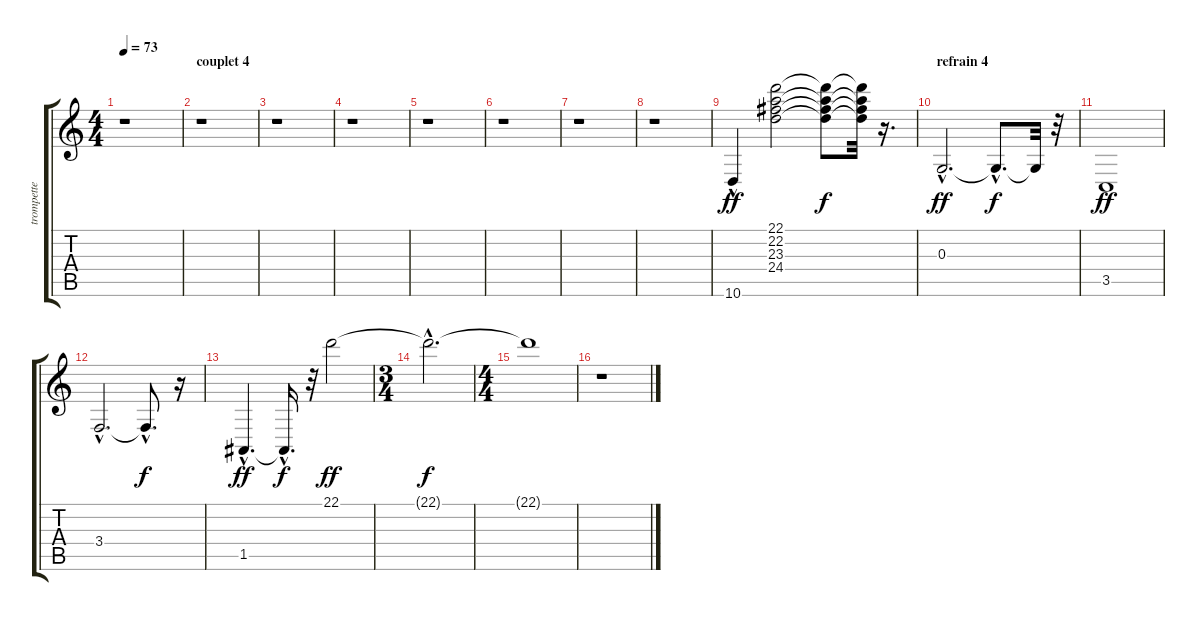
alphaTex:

\track ("trompette" "trompette") {instrument trumpet}
\staff {score tabs}
\tuning (E4 B3 G3 D3 A2 E2) {hide}
\ts (4 4)
\tempo 73
\clef g2
\ks c
r.1{dy f} |
\section ("" "couplet 4")
r.1 |
r.1 |
r.1 |
r.1 |
r.1 |
r.1 |
r.1 |
10.6{hac}.4{dy ff} (22.1 22.2 23.3 24.4).2 (22.1{t} 22.2{t} 23.3{t} 24.4{t}).8{dy f} (22.1{t} 22.2{t} 23.3{t} 24.4{t}).32 r.16{d} |
\section ("" "refrain 4")
0.3{hac}.2{d dy ff} 0.3{hac t}.8{d dy f} 0.3{t}.32 r.32 |
3.5.1{dy ff} |
3.4{hac}.2{d} 3.4{hac t}.8{d dy f} r.16 |
1.5{hac}.4{d dy ff} 1.5{hac t}.16{d dy f} r.32 22.1.2{dy ff} |
\ts (3 4)
22.1{hac t}.2{d dy f} |
\ts (4 4)
22.1{t}.1 |
r.1
